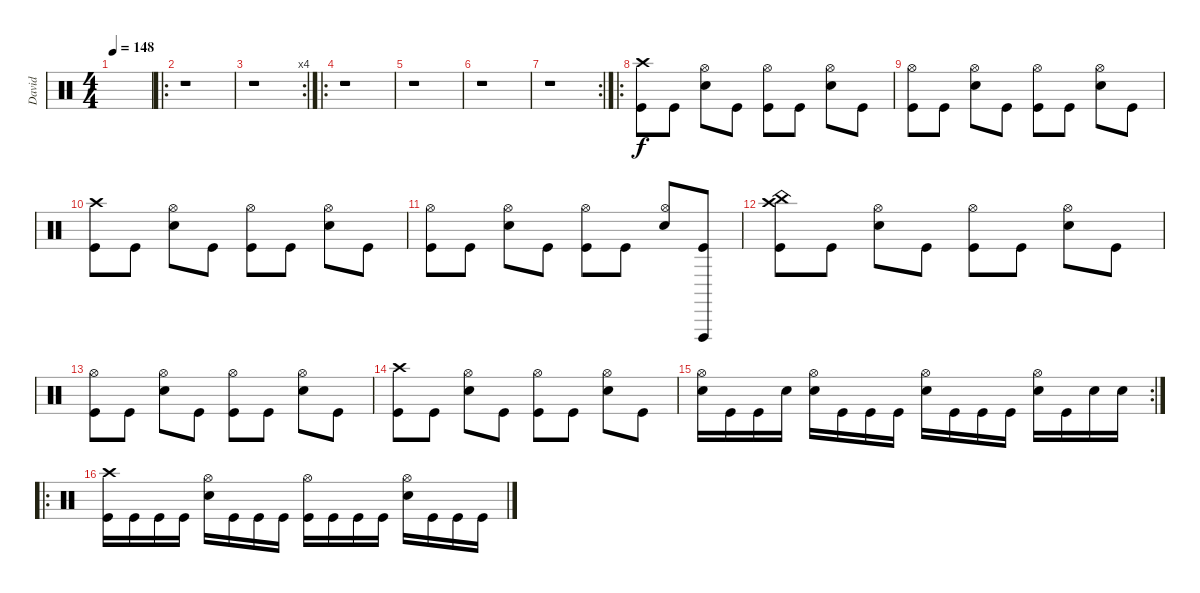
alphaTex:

\track ("David" "David") {instrument percussion}
\staff {score}
\articulation defaults
\ts (4 4)
\tempo 148
\clef neutral
\ks c
|
\ro
r.1 |
\rc 4
r.1 |
\ro
r.1 |
r.1 |
r.1 |
\rc 2
r.1 |
\ro
("Crash high (hit)" "Kick (hit)").8 "Kick (hit)".8 ("Hi-Hat (open)" "Electric Snare (hit)").8 "Kick (hit)".8 ("Hi-Hat (open)" "Kick (hit)").8 "Kick (hit)".8 ("Hi-Hat (open)" "Electric Snare (hit)").8 "Kick (hit)".8 |
("Hi-Hat (open)" "Kick (hit)").8 "Kick (hit)".8 ("Hi-Hat (open)" "Electric Snare (hit)").8 "Kick (hit)".8 ("Hi-Hat (open)" "Kick (hit)").8 "Kick (hit)".8 ("Hi-Hat (open)" "Electric Snare (hit)").8 "Kick (hit)".8 |
("Crash high (hit)" "Kick (hit)").8 "Kick (hit)".8 ("Hi-Hat (open)" "Electric Snare (hit)").8 "Kick (hit)".8 ("Hi-Hat (open)" "Kick (hit)").8 "Kick (hit)".8 ("Hi-Hat (open)" "Electric Snare (hit)").8 "Kick (hit)".8 |
("Hi-Hat (open)" "Kick (hit)").8 "Kick (hit)".8 ("Hi-Hat (open)" "Electric Snare (hit)").8 "Kick (hit)".8 ("Hi-Hat (open)" "Kick (hit)").8 "Kick (hit)".8 ("Hi-Hat (open)" "Electric Snare (hit)").8 ("Vibraslap (hit)" "Kick (hit)").8 |
("Crash high (hit)" "China (hit)" "Kick (hit)").8 "Kick (hit)".8 ("Hi-Hat (open)" "Electric Snare (hit)").8 "Kick (hit)".8 ("Hi-Hat (open)" "Kick (hit)").8 "Kick (hit)".8 ("Hi-Hat (open)" "Electric Snare (hit)").8 "Kick (hit)".8 |
("Hi-Hat (open)" "Kick (hit)").8 "Kick (hit)".8 ("Hi-Hat (open)" "Electric Snare (hit)").8 "Kick (hit)".8 ("Hi-Hat (open)" "Kick (hit)").8 "Kick (hit)".8 ("Hi-Hat (open)" "Electric Snare (hit)").8 "Kick (hit)".8 |
("Crash high (hit)" "Kick (hit)").8 "Kick (hit)".8 ("Hi-Hat (open)" "Electric Snare (hit)").8 "Kick (hit)".8 ("Hi-Hat (open)" "Kick (hit)").8 "Kick (hit)".8 ("Hi-Hat (open)" "Electric Snare (hit)").8 "Kick (hit)".8 |
\rc 2
("Hi-Hat (open)" "Electric Snare (hit)").16 "Kick (hit)".16 "Kick (hit)".16 "Electric Snare (hit)".16 ("Hi-Hat (open)" "Electric Snare (hit)").16 "Kick (hit)".16 "Kick (hit)".16 "Kick (hit)".16 ("Hi-Hat (open)" "Electric Snare (hit)").16 "Kick (hit)".16 "Kick (hit)".16 "Kick (hit)".16 ("Hi-Hat (open)" "Electric Snare (hit)").16 "Kick (hit)".16 "Electric Snare (hit)".16 "Electric Snare (hit)".16 |
\ro
("Crash high (hit)" "Kick (hit)").16 "Kick (hit)".16 "Kick (hit)".16 "Kick (hit)".16 ("Hi-Hat (open)" "Electric Snare (hit)").16 "Kick (hit)".16 "Kick (hit)".16 "Kick (hit)".16 ("Hi-Hat (open)" "Kick (hit)").16 "Kick (hit)".16 "Kick (hit)".16 "Kick (hit)".16 ("Hi-Hat (open)" "Electric Snare (hit)").16 "Kick (hit)".16 "Kick (hit)".16 "Kick (hit)".16
